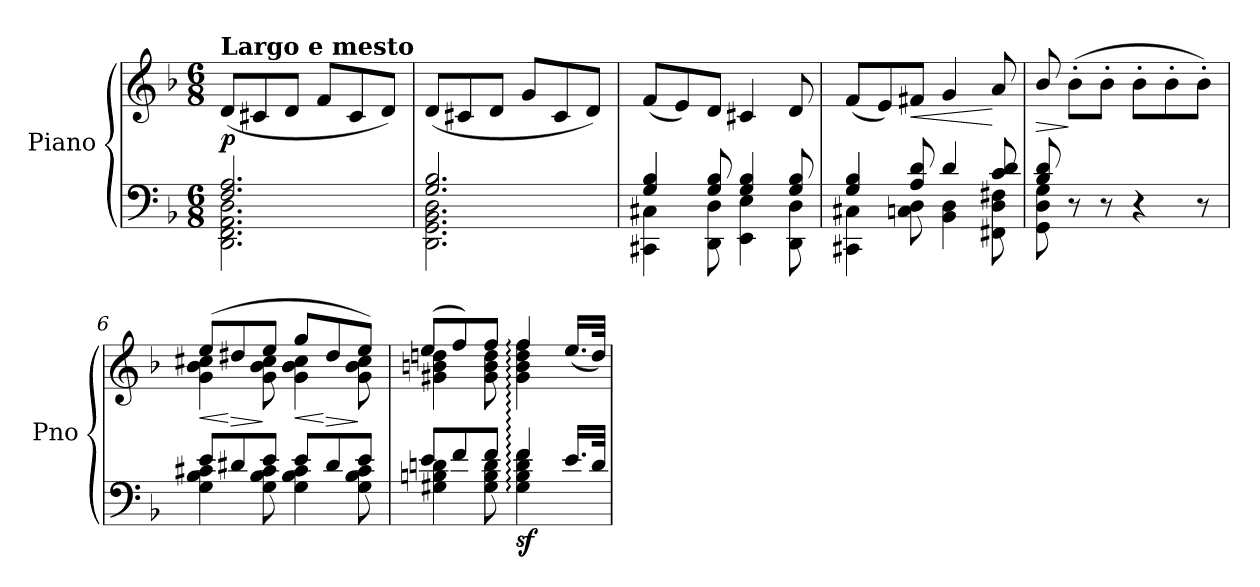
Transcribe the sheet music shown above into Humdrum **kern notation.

**kern	**kern	**dynam
*part1	*part1	*part1
*staff2	*staff1	*staff1/2
*I"Piano	*	*
*I'Pno	*	*
*clefF4	*clefG2	*
*k[b-]	*k[b-]	*
*M6/8	*M6/8	*
=1	=1	=1
*^	*	*
*	*^	*	*
!	!	!	!LO:TX:a:B:t=Largo e mesto	!
!	!	!	!	!LO:DY:b
2.F/ 2.A/	2.ryy	2.DD\ 2.FF\ 2.AA\ 2.D\	(>8d/L	p
.	.	.	8c#X/	.
.	.	.	8d/J	.
.	.	.	8f/L	.
.	.	.	8c#/	.
.	.	.	8d/J)	.
=2	=2	=2	=2	=2
2.G/ 2.B-/	2.ryy	2.DD\ 2.GG\ 2.BB-\ 2.D\	(8d/L	.
.	.	.	8c#X/	.
.	.	.	8d/J	.
.	.	.	8g/L	.
.	.	.	8c#/	.
.	.	.	8d/J)	.
=3	=3	=3	=3	=3
4G/ 4B-/	2.ryy	4CC#X\ 4C#X\	(>8f/L	.
.	.	.	8e/)	.
8G/ 8B-/	.	8DD\ 8D\	8d/J	.
4G/ 4B-/	.	4EE\ 4E\	4c#X/	.
8G/ 8B-/	.	8DD\ 8D\	8d/	.
*	*v	*v	*	*
=4	=4	=4	=4
4G/ 4B-/	4CC#X\ 4C#X\	(>8f/L	.
.	.	8e/)	.
!	!	!	!LO:HP:b
8A/ 8d/	8Cn\ 8D\	8f#X/J	<
4d/	4BB-\ 4D\	4g/	.
8c/ 8d/	8FF#X\ 8D\ 8F#X\	8a/	[
=5	=5	=5	=5
!	!	!	!LO:HP:b
8B-/ 8d/	8GG\ 8D\ 8G\	8b-/	>
2ryy	8r	(>8b-'\L	]
.	8r	8b-'\J	.
.	4r	8b-'\L	.
.	.	8b-'\	.
8ryy	8r	8b-'\J)	.
!!LO:LB:g=z
=6	=6	=6	=6
*	*^	*	*
!	!	!	!	!LO:HP:b
*	*	*	*^	*
2.ryy	8e/L	4G\ 4B-\ 4c#X\	(8ee/L	4g\ 4b-\ 4cc#X\	<
!	!	!	!	!	!LO:HP:n=1:b
.	8d#X/	.	8dd#X/	.	[ >
.	8e/J	8G\ 8B-\ 8c#\	8ee/J	8g\ 8b-\ 8cc#\	]
!	!	!	!	!	!LO:HP:b
.	8e/L	4G\ 4B-\ 4c#\	8gg/L	4g\ 4b-\ 4cc#\	<
!	!	!	!	!	!LO:HP:n=1:b
.	8d#/	.	8dd#/	.	[ >
.	8e/J	8G\ 8B-\ 8c#\	8ee/J)	8g\ 8b-\ 8cc#\	]
=7	=7	=7	=7	=7	=7
!	!	!	!	!	!LO:DY:b
2.ryy	8e/L	4G#X\ 4Bn\ 4dn\	(>8ee/L	4g#X\ 4bn\ 4ddn\	other-dynamics
.	8f/	.	8ff/)	.	.
.	8f/J	8G#\ 8B\ 8d\	8ff/J	8g#\ 8b\ 8dd\	.
!	!	!	!	!	!LO:DY:b=2
.	4f::/	4G#\:: 4B\:: 4d\:: 4f\::	4ff/	4g#\:: 4b\:: 4dd\:: 4ff\::	sf
!	!	!	!	!	!LO:DY:b
.	16.e/LL	8ryy	(>16.ee/LL	8ryy	other-dynamics
.	32d/JJk	.	32dd/JJk)	.	.
*v	*v	*v	*	*	*
*	*v	*v	*
=	=	=
*-	*-	*-
